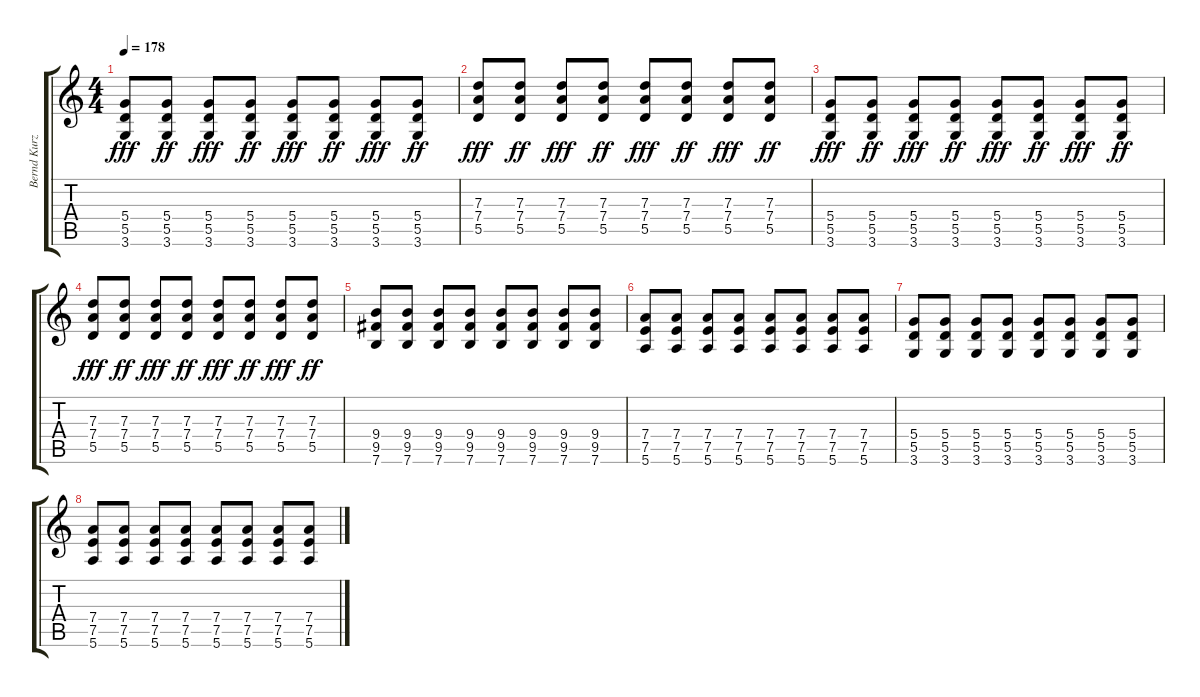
\track ("Bernd Kurzke" "Bernd Kurz") {instrument distortionguitar}
\staff {score tabs}
\tuning (E4 B3 G3 D3 A2 E2) {hide}
\ts (4 4)
\tempo 178
\clef g2
\ks c
(5.4 5.5 3.6).8{dy fff} (5.4 5.5 3.6).8{dy ff} (5.4 5.5 3.6).8{dy fff} (5.4 5.5 3.6).8{dy ff} (5.4 5.5 3.6).8{dy fff} (5.4 5.5 3.6).8{dy ff} (5.4 5.5 3.6).8{dy fff} (5.4 5.5 3.6).8{dy ff} |
(7.3 7.4 5.5).8{dy fff} (7.3 7.4 5.5).8{dy ff} (7.3 7.4 5.5).8{dy fff} (7.3 7.4 5.5).8{dy ff} (7.3 7.4 5.5).8{dy fff} (7.3 7.4 5.5).8{dy ff} (7.3 7.4 5.5).8{dy fff} (7.3 7.4 5.5).8{dy ff} |
(5.4 5.5 3.6).8{dy fff} (5.4 5.5 3.6).8{dy ff} (5.4 5.5 3.6).8{dy fff} (5.4 5.5 3.6).8{dy ff} (5.4 5.5 3.6).8{dy fff} (5.4 5.5 3.6).8{dy ff} (5.4 5.5 3.6).8{dy fff} (5.4 5.5 3.6).8{dy ff} |
(7.3 7.4 5.5).8{dy fff} (7.3 7.4 5.5).8{dy ff} (7.3 7.4 5.5).8{dy fff} (7.3 7.4 5.5).8{dy ff} (7.3 7.4 5.5).8{dy fff} (7.3 7.4 5.5).8{dy ff} (7.3 7.4 5.5).8{dy fff} (7.3 7.4 5.5).8{dy ff} |
(9.4 9.5 7.6).8 (9.4 9.5 7.6).8 (9.4 9.5 7.6).8 (9.4 9.5 7.6).8 (9.4 9.5 7.6).8 (9.4 9.5 7.6).8 (9.4 9.5 7.6).8 (9.4 9.5 7.6).8 |
(7.4 7.5 5.6).8 (7.4 7.5 5.6).8 (7.4 7.5 5.6).8 (7.4 7.5 5.6).8 (7.4 7.5 5.6).8 (7.4 7.5 5.6).8 (7.4 7.5 5.6).8 (7.4 7.5 5.6).8 |
(5.4 5.5 3.6).8 (5.4 5.5 3.6).8 (5.4 5.5 3.6).8 (5.4 5.5 3.6).8 (5.4 5.5 3.6).8 (5.4 5.5 3.6).8 (5.4 5.5 3.6).8 (5.4 5.5 3.6).8 |
(7.4 7.5 5.6).8 (7.4 7.5 5.6).8 (7.4 7.5 5.6).8 (7.4 7.5 5.6).8 (7.4 7.5 5.6).8 (7.4 7.5 5.6).8 (7.4 7.5 5.6).8 (7.4 7.5 5.6).8
